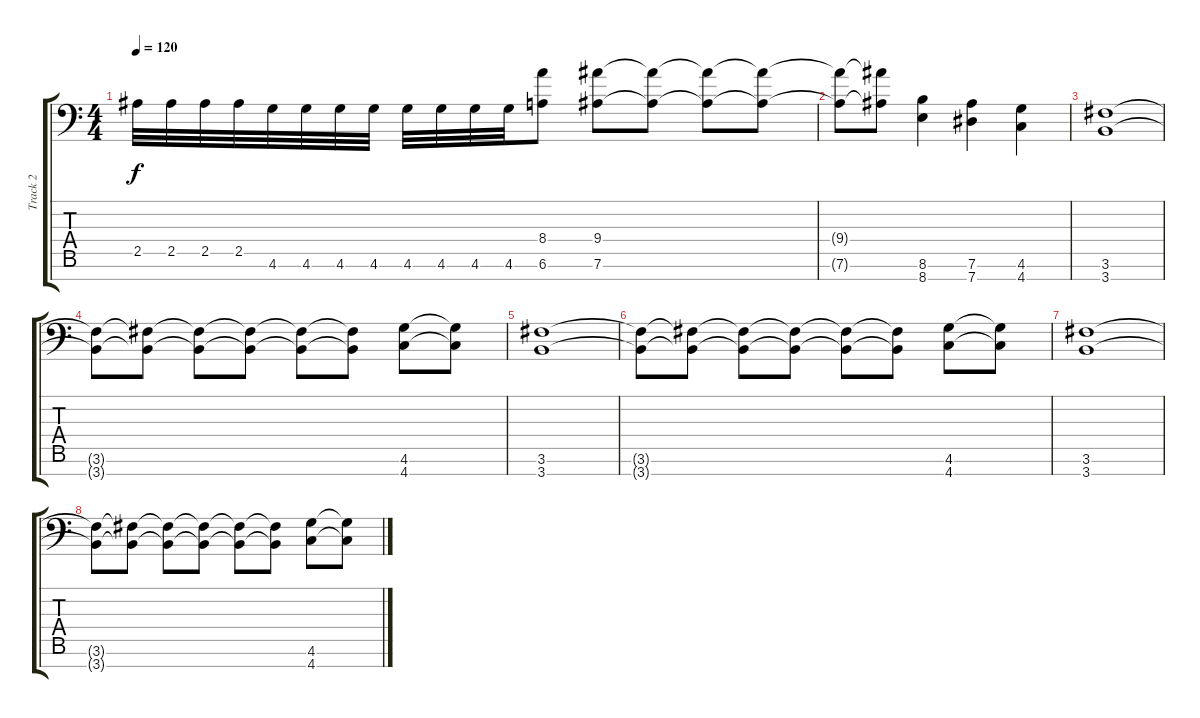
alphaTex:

\track ("Track 2" "Track 2") {instrument distortionguitar}
\staff {score tabs}
\tuning (Eb4 Bb3 F3 Db3 Ab2 Eb2 Ab1) {hide}
\ts (4 4)
\tempo 120
\clef f4
\ks c
2.5.32{dy f} 2.5.32 2.5.32 2.5.32 4.6.32 4.6.32 4.6.32 4.6.32 4.6.32 4.6.32 4.6.32 4.6.32 (8.4 6.6).8 (9.4 7.6).8 (9.4{t} 7.6{t}).8 (9.4{t} 7.6{t}).8 (9.4{t} 7.6{t}).8 |
(9.4{t} 7.6{t}).8 (9.4{t} 7.6{t}).8 (8.6 8.7).4 (7.6 7.7).4 (4.6 4.7).4 |
(3.6 3.7).1 |
(3.6{t} 3.7{t}).8 (3.6{t} 3.7{t}).8 (3.6{t} 3.7{t}).8 (3.6{t} 3.7{t}).8 (3.6{t} 3.7{t}).8 (3.6{t} 3.7{t}).8 (4.6 4.7).8 (4.6{t} 4.7{t}).8 |
(3.6 3.7).1 |
(3.6{t} 3.7{t}).8 (3.6{t} 3.7{t}).8 (3.6{t} 3.7{t}).8 (3.6{t} 3.7{t}).8 (3.6{t} 3.7{t}).8 (3.6{t} 3.7{t}).8 (4.6 4.7).8 (4.6{t} 4.7{t}).8 |
(3.6 3.7).1 |
(3.6{t} 3.7{t}).8 (3.6{t} 3.7{t}).8 (3.6{t} 3.7{t}).8 (3.6{t} 3.7{t}).8 (3.6{t} 3.7{t}).8 (3.6{t} 3.7{t}).8 (4.6 4.7).8 (4.6{t} 4.7{t}).8
